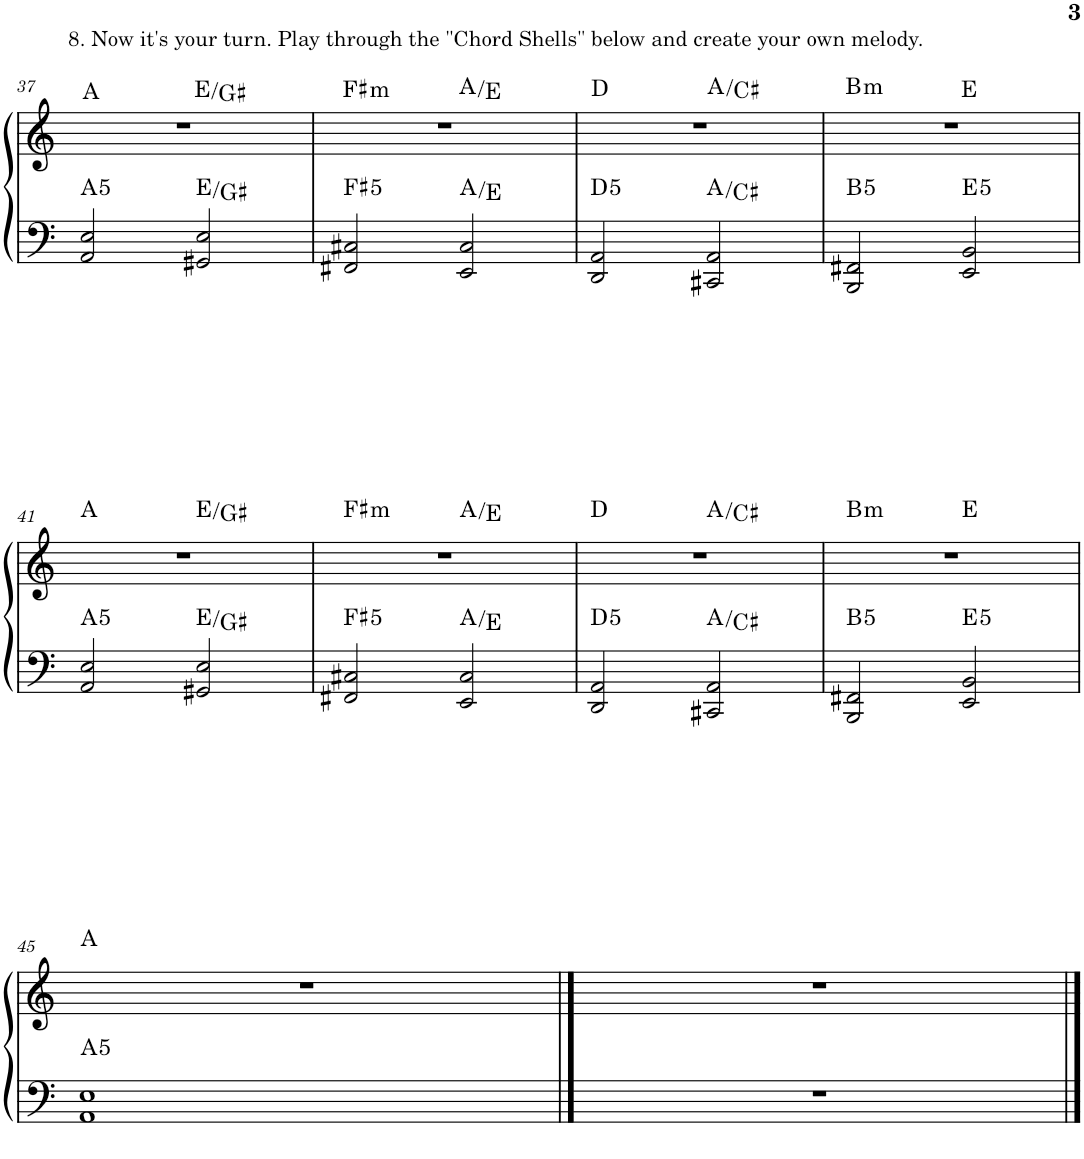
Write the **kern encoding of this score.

**kern	**kern	**harte
*part1	*part1	*part1
*staff2	*staff1	*
*I"Piano	*	*
*I'Pno.	*	*
!!LO:PB:g=z
*clefF4	*clefG2	*
*k[]	*k[]	*
*M4/4	*M4/4	*
=37	=37	=37
!	!LO:TX:a:t=8. Now it's your turn. Play through the "Chord Shells" below and create your own melody.	!LO:H:n=2:kt=5
*	*^	*
2AA/ 2E/	1r	2ryy	A:maj A:(1,5)
2GG#X/ 2E/	.	2ryy	E:maj/3 E:maj/3
=38	=38	=38	=38
!	!	!	!LO:H:n=1:kt=m
!	!	!	!LO:H:n=2:kt=5
2FF#X/ 2C#X/	1r	2ryy	F#:min F#:(1,5)
2EE/ 2C#/	.	2ryy	A:maj/5 A:maj/5
=39	=39	=39	=39
!	!	!	!LO:H:n=2:kt=5
2DD/ 2AA/	1r	2ryy	D:maj D:(1,5)
2CC#X/ 2AA/	.	2ryy	A:maj/3 A:maj/3
=40	=40	=40	=40
!	!	!	!LO:H:n=1:kt=m
!	!	!	!LO:H:n=2:kt=5
2BBB/ 2FF#X/	1r	2ryy	B:min B:(1,5)
!	!	!	!LO:H:n=2:kt=5
2EE/ 2BB/	.	2ryy	E:maj E:(1,5)
!!LO:LB:g=z	!!
=41	=41	=41	=41
!	!	!	!LO:H:n=2:kt=5
2AA/ 2E/	1r	2ryy	A:maj A:(1,5)
2GG#X/ 2E/	.	2ryy	E:maj/3 E:maj/3
=42	=42	=42	=42
!	!	!	!LO:H:n=1:kt=m
!	!	!	!LO:H:n=2:kt=5
2FF#X/ 2C#X/	1r	2ryy	F#:min F#:(1,5)
2EE/ 2C#/	.	2ryy	A:maj/5 A:maj/5
=43	=43	=43	=43
!	!	!	!LO:H:n=2:kt=5
2DD/ 2AA/	1r	2ryy	D:maj D:(1,5)
2CC#X/ 2AA/	.	2ryy	A:maj/3 A:maj/3
=44	=44	=44	=44
!	!	!	!LO:H:n=1:kt=m
!	!	!	!LO:H:n=2:kt=5
2BBB/ 2FF#X/	1r	2ryy	B:min B:(1,5)
!	!	!	!LO:H:n=2:kt=5
2EE/ 2BB/	.	2ryy	E:maj E:(1,5)
!!LO:LB:g=z
=45	=45	=45	=45
!	!	!	!LO:H:n=2:kt=5
*	*v	*v	*
1AA 1E	1r	A:maj A:(1,5)
==46	==46	==46
1r	1r	.
==	==	==
*-	*-	*-
